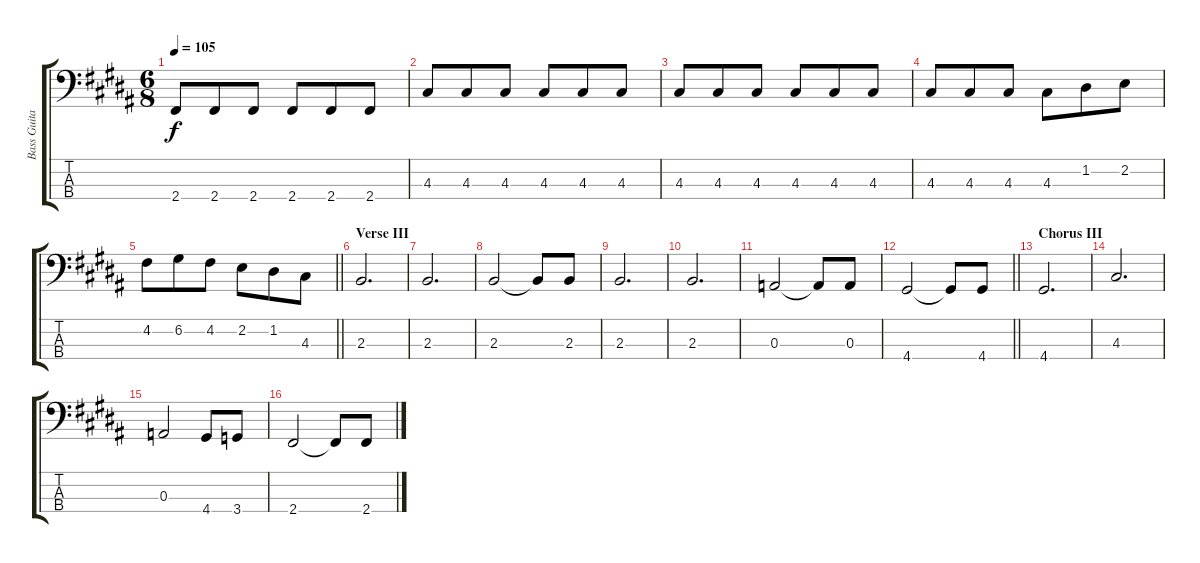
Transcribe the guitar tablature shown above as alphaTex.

\track ("Bass Guitar" "Bass Guita") {instrument acousticbass}
\staff {score tabs}
\tuning (G2 D2 A1 E1) {hide}
\ts (6 8)
\tempo 105
\clef f4
\ks b
2.4.8{dy f} 2.4.8 2.4.8 2.4.8 2.4.8 2.4.8 |
4.3.8 4.3.8 4.3.8 4.3.8 4.3.8 4.3.8 |
4.3.8 4.3.8 4.3.8 4.3.8 4.3.8 4.3.8 |
4.3.8 4.3.8 4.3.8 4.3.8 1.2.8 2.2.8 |
\barLineRight lightlight
4.2.8 6.2.8 4.2.8 2.2.8 1.2.8 4.3.8 |
\section ("" "Verse III")
2.3.2{d} |
2.3.2{d} |
2.3.2 2.3{t}.8 2.3.8 |
2.3.2{d} |
2.3.2{d} |
0.3.2 0.3{t}.8 0.3.8 |
\barLineRight lightlight
4.4.2 4.4{t}.8 4.4.8 |
\section ("" "Chorus III")
4.4.2{d} |
4.3.2{d} |
0.3.2 4.4.8 3.4.8 |
2.4.2 2.4{t}.8 2.4.8
